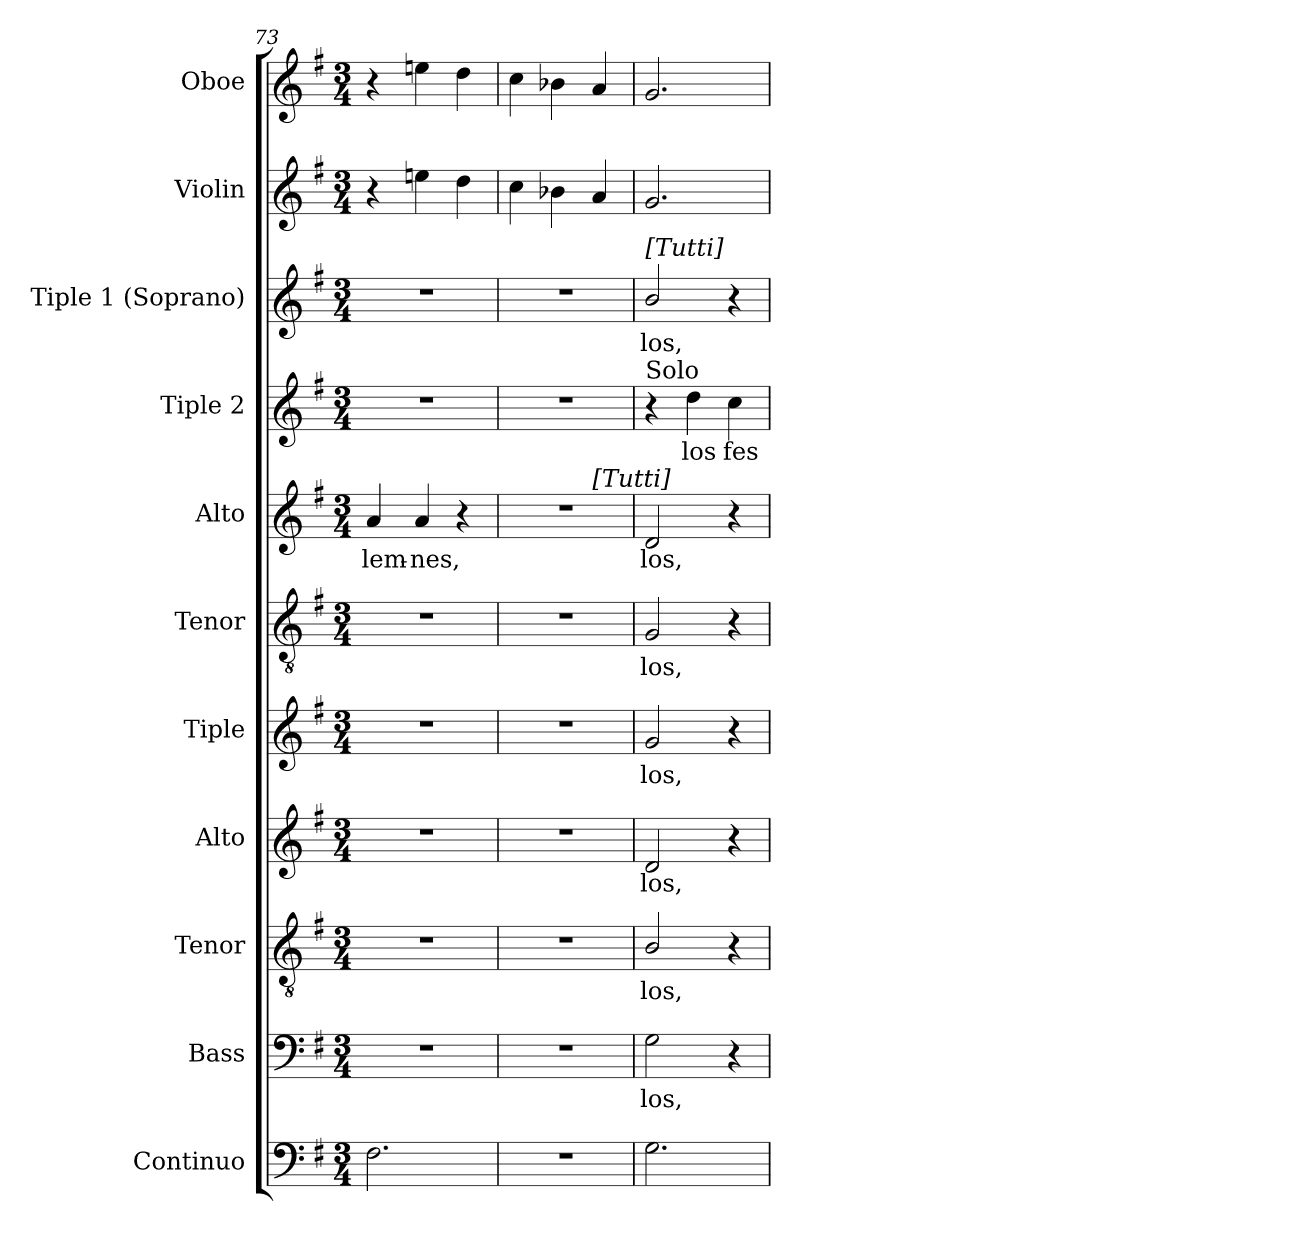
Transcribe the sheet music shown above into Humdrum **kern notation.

**kern	**kern	**text	**kern	**text	**kern	**text	**kern	**text	**kern	**text	**kern	**text	**kern	**text	**kern	**text	**kern	**kern
*part11	*part10	*part10	*part9	*part9	*part8	*part8	*part7	*part7	*part6	*part6	*part5	*part5	*part4	*part4	*part3	*part3	*part2	*part1
*staff11	*staff10	*staff10	*staff9	*staff9	*staff8	*staff8	*staff7	*staff7	*staff6	*staff6	*staff5	*staff5	*staff4	*staff4	*staff3	*staff3	*staff2	*staff1
*I"Continuo	*I"Bass	*	*I"Tenor	*	*I"Alto	*	*I"Tiple	*	*I"Tenor	*	*I"Alto	*	*I"Tiple 2	*	*I"Tiple 1 (Soprano)	*	*I"Violin	*I"Oboe
*I'Cont.	*I'B.	*	*I'T.	*	*I'A.	*	*	*	*I'T.	*	*I'A.	*	*	*	*I'S1.	*	*I'Vln.	*I'Ob.
*clefF4	*clefF4	*	*clefGv2	*	*clefG2	*	*clefG2	*	*clefGv2	*	*clefG2	*	*clefG2	*	*clefG2	*	*clefG2	*clefG2
*	*	*	*ITrd7c12	*	*	*	*	*	*ITrd7c12	*	*	*	*	*	*	*	*	*
*k[f#]	*k[f#]	*	*k[f#]	*	*k[f#]	*	*k[f#]	*	*k[f#]	*	*k[f#]	*	*k[f#]	*	*k[f#]	*	*k[f#]	*k[f#]
*G:	*G:	*	*G:	*	*G:	*	*G:	*	*G:	*	*G:	*	*G:	*	*G:	*	*G:	*G:
*M3/4	*M3/4	*	*M3/4	*	*M3/4	*	*M3/4	*	*M3/4	*	*M3/4	*	*M3/4	*	*M3/4	*	*M3/4	*M3/4
=73	=73	=73	=73	=73	=73	=73	=73	=73	=73	=73	=73	=73	=73	=73	=73	=73	=73	=73
!	!LO:N:vis=1	!	!LO:N:vis=1	!	!LO:N:vis=1	!	!LO:N:vis=1	!	!LO:N:vis=1	!	!	!	!	!	!	!	!	!
!	!	!	!	!	!	!	!	!	!	!	!	!LO:LY:b:color=#000000	!LO:N:vis=1	!	!LO:N:vis=1	!	!	!
2.F#i\	2.r	.	2.r	.	2.r	.	2.r	.	2.r	.	4ai/	-lem-	2.r	.	2.r	.	4r	4r
!	!	!	!	!	!	!	!	!	!	!	!	!LO:LY:b:color=#000000	!	!	!	!	!	!
.	.	.	.	.	.	.	.	.	.	.	4ai/	-nes,	.	.	.	.	4eeni\	4eeni\
.	.	.	.	.	.	.	.	.	.	.	4r	.	.	.	.	.	4ddi\	4ddi\
=74	=74	=74	=74	=74	=74	=74	=74	=74	=74	=74	=74	=74	=74	=74	=74	=74	=74	=74
!LO:N:vis=1	!LO:N:vis=1	!	!LO:N:vis=1	!	!LO:N:vis=1	!	!LO:N:vis=1	!	!LO:N:vis=1	!	!LO:N:vis=1	!	!LO:N:vis=1	!	!LO:N:vis=1	!	!	!
*	*	*	*	*	*	*	*	*	*	*	*^	*	*	*	*	*	*	*
2.r	2.r	.	2.r	.	2.r	.	2.r	.	2.r	.	2.r	2ryy	.	2.r	.	2.r	.	4cci\	4cci\
.	.	.	.	.	.	.	.	.	.	.	.	.	.	.	.	.	.	4b-Xi\	4b-Xi\
!	!	!	!	!	!	!	!	!	!	!	!	!LO:TX:a:t=[Tutti]	!	!	!	!	!	!	!
.	.	.	.	.	.	.	.	.	.	.	.	4ryy	.	.	.	.	.	4ai/	4ai/
*	*	*	*	*	*	*	*	*	*	*	*v	*v	*	*	*	*	*	*	*
=75	=75	=75	=75	=75	=75	=75	=75	=75	=75	=75	=75	=75	=75	=75	=75	=75	=75	=75
*	*	*	*	*	*	*	*	*	*	*	*^	*	*	*	*	*	*	*
!	!	!LO:LY:b:color=#000000	!	!	!	!	!	!	!	!	!	!	!	!	!	!	!	!	!
*	*	*	*	*	*	*	*	*	*	*	*v	*v	*	*	*	*	*	*	*
*	*	*	*	*	*	*	*	*	*	*	*^	*	*	*	*	*	*	*
!	!	!	!	!LO:LY:b:color=#000000	!	!	!	!	!	!	!	!	!	!	!	!	!	!	!
*	*	*	*	*	*	*	*	*	*	*	*v	*v	*	*	*	*	*	*	*
*	*	*	*	*	*	*	*	*	*	*	*^	*	*	*	*	*	*	*
!	!	!	!	!	!	!LO:LY:b:color=#000000	!	!	!	!	!	!	!	!	!	!	!	!	!
*	*	*	*	*	*	*	*	*	*	*	*v	*v	*	*	*	*	*	*	*
*	*	*	*	*	*	*	*	*	*	*	*^	*	*	*	*	*	*	*
!	!	!	!	!	!	!	!	!LO:LY:b:color=#000000	!	!	!	!	!	!	!	!	!	!	!
*	*	*	*	*	*	*	*	*	*	*	*v	*v	*	*	*	*	*	*	*
*	*	*	*	*	*	*	*	*	*	*	*^	*	*	*	*	*	*	*
!	!	!	!	!	!	!	!	!	!	!LO:LY:b:color=#000000	!	!	!	!	!	!	!	!	!
*	*	*	*	*	*	*	*	*	*	*	*v	*v	*	*	*	*	*	*	*
*	*	*	*	*	*	*	*	*	*	*	*^	*	*	*	*	*	*	*
!	!	!	!	!	!	!	!	!	!	!	!	!	!LO:LY:b:color=#000000	!	!	!	!	!	!
*	*	*	*	*	*	*	*	*	*	*	*v	*v	*	*	*	*	*	*	*
*	*	*	*	*	*	*	*	*	*	*	*^	*	*	*	*	*	*	*
!	!	!	!	!	!	!	!	!	!	!	!	!	!	!	!	!LO:TX:a:t=[Tutti]	!	!	!
!	!	!	!	!	!	!	!	!	!	!	!	!	!	!LO:TX:a:t=Solo	!	!	!	!	!
!	!	!	!	!	!	!	!	!	!	!	!	!	!	!	!	!	!LO:LY:b:color=#000000	!	!
*	*	*	*	*	*	*	*	*	*	*	*v	*v	*	*	*	*	*	*	*
2.Gi\	2Gi\	los,	2BBi/	los,	2di/	los,	2gi/	los,	2GGi/	los,	2di/	los,	4r	.	2bi/	los,	2.gi/	2.gi/
!	!	!	!	!	!	!	!	!	!	!	!	!	!	!LO:LY:b:color=#000000	!	!	!	!
.	.	.	.	.	.	.	.	.	.	.	.	.	4ddi\	los	.	.	.	.
!	!	!	!	!	!	!	!	!	!	!	!	!	!	!LO:LY:b:color=#000000	!	!	!	!
.	4r	.	4r	.	4r	.	4r	.	4r	.	4r	.	4cci\	fes-	4r	.	.	.
=	=	=	=	=	=	=	=	=	=	=	=	=	=	=	=	=	=	=
*-	*-	*-	*-	*-	*-	*-	*-	*-	*-	*-	*-	*-	*-	*-	*-	*-	*-	*-
